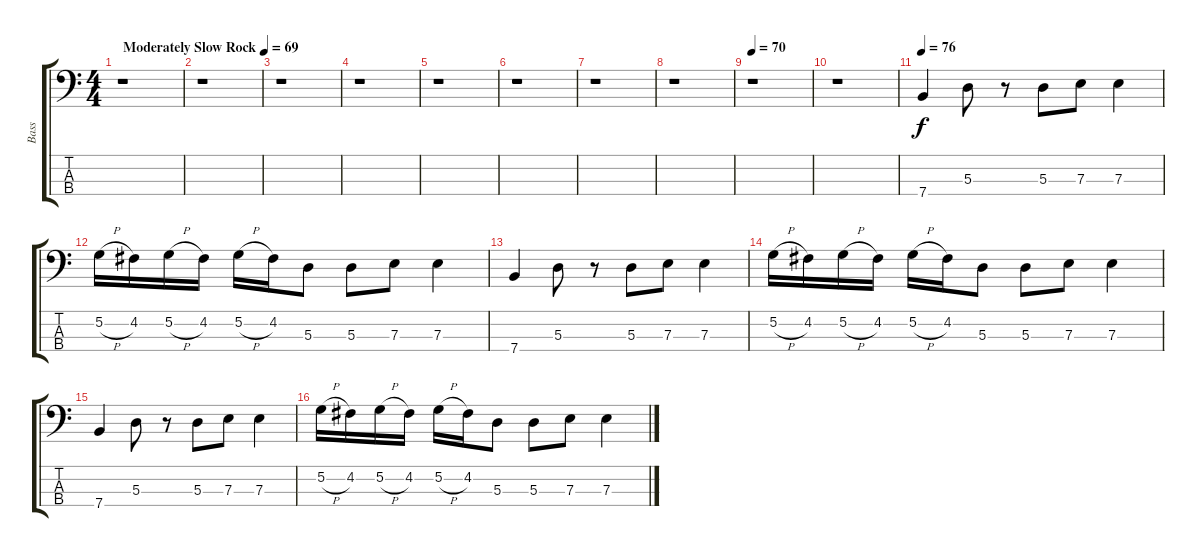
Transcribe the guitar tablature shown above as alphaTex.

\track ("Bass" "Bass") {instrument electricbassfinger}
\staff {score tabs}
\tuning (G2 D2 A1 E1) {hide}
\ts (4 4)
\tempo (69 "Moderately Slow Rock")
\clef f4
\ks c
r.1{dy f instrument electricbassfinger} |
r.1 |
r.1 |
r.1 |
r.1 |
r.1 |
r.1 |
r.1 |
\tempo 70
r.1 |
r.1 |
\tempo 76
7.4.4 5.3.8 r.8 5.3.8 7.3.8 7.3.4 |
5.2{h}.16 4.2.16 5.2{h}.16 4.2.16 5.2{h}.16 4.2.16 5.3.8 5.3.8 7.3.8 7.3.4 |
7.4.4{volume 9} 5.3.8 r.8 5.3.8 7.3.8 7.3.4 |
5.2{h}.16 4.2.16 5.2{h}.16 4.2.16 5.2{h}.16 4.2.16 5.3.8 5.3.8 7.3.8 7.3.4 |
7.4.4 5.3.8 r.8 5.3.8 7.3.8 7.3.4 |
5.2{h}.16 4.2.16 5.2{h}.16 4.2.16 5.2{h}.16 4.2.16 5.3.8 5.3.8 7.3.8 7.3.4
